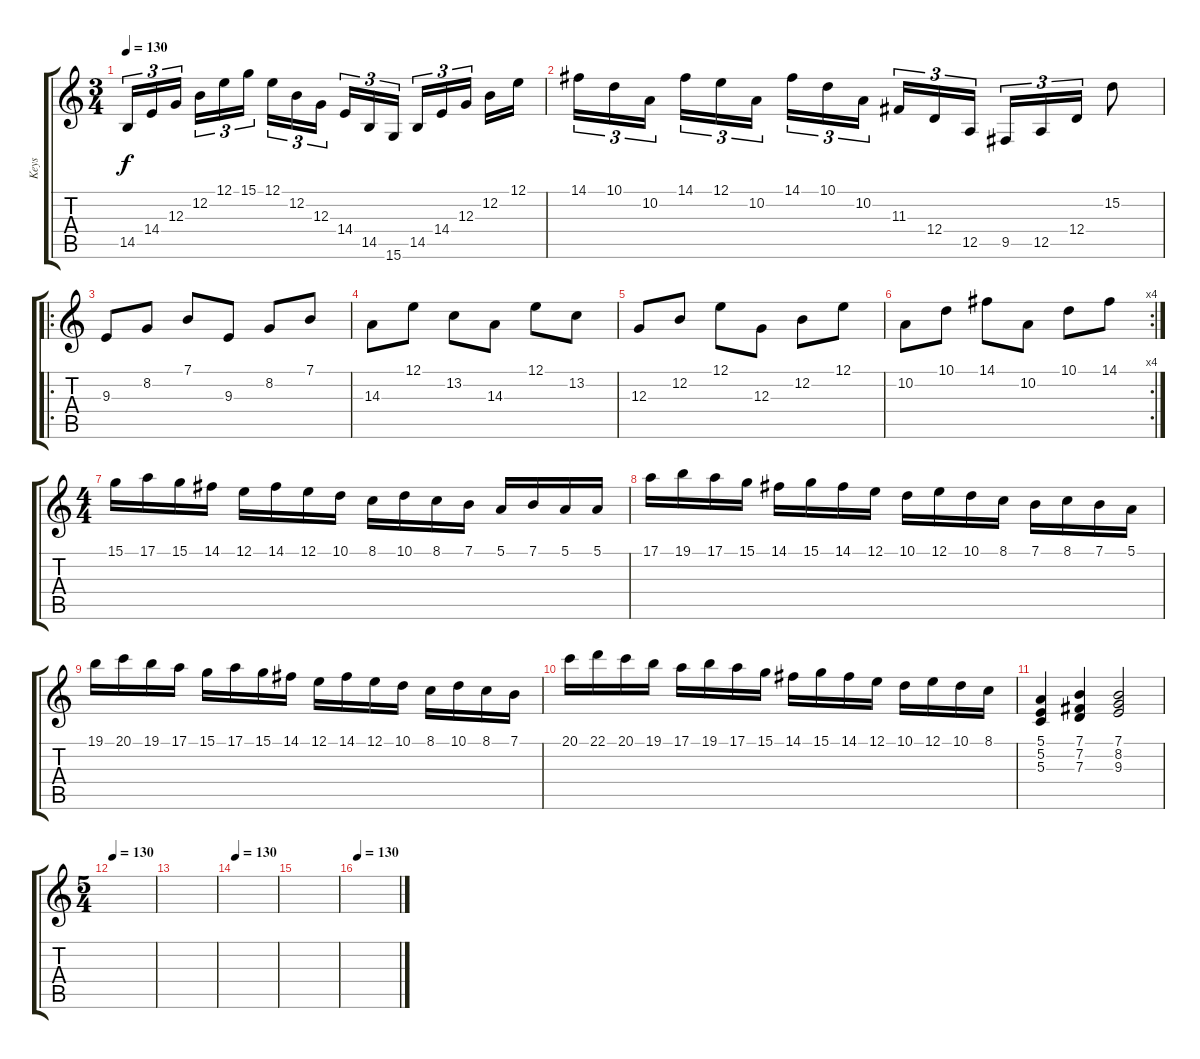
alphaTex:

\track ("Keys" "Keys") {instrument orchestrahit}
\staff {score tabs}
\tuning (E4 B3 G3 D3 A2 E2) {hide}
\ts (3 4)
\tempo 130
\clef g2
\ks c
14.5.16{tu (3 2) dy f} 14.4.16{tu (3 2)} 12.3.16{tu (3 2)} 12.2.16{tu (3 2)} 12.1.16{tu (3 2)} 15.1.16{tu (3 2)} 12.1.16{tu (3 2)} 12.2.16{tu (3 2)} 12.3.16{tu (3 2)} 14.4.16{tu (3 2)} 14.5.16{tu (3 2)} 15.6.16{tu (3 2)} 14.5.16{tu (3 2)} 14.4.16{tu (3 2)} 12.3.16{tu (3 2)} 12.2.16 12.1.16 |
14.1.16{tu (3 2)} 10.1.16{tu (3 2)} 10.2.16{tu (3 2)} 14.1.16{tu (3 2)} 12.1.16{tu (3 2)} 10.2.16{tu (3 2)} 14.1.16{tu (3 2)} 10.1.16{tu (3 2)} 10.2.16{tu (3 2)} 11.3.16{tu (3 2)} 12.4.16{tu (3 2)} 12.5.16{tu (3 2)} 9.5.16{tu (3 2)} 12.5.16{tu (3 2)} 12.4.16{tu (3 2)} 15.2.8 |
\ro
9.3.8{instrument acousticgrandpiano} 8.2.8 7.1.8 9.3.8 8.2.8 7.1.8 |
14.3.8 12.1.8 13.2.8 14.3.8 12.1.8 13.2.8 |
12.3.8 12.2.8 12.1.8 12.3.8 12.2.8 12.1.8 |
\rc 4
10.2.8 10.1.8 14.1.8 10.2.8 10.1.8 14.1.8 |
\ts (4 4)
15.1.16{volume 13} 17.1.16 15.1.16 14.1.16 12.1.16 14.1.16 12.1.16 10.1.16 8.1.16 10.1.16 8.1.16 7.1.16 5.1.16 7.1.16 5.1.16 5.1.16 |
17.1.16{volume 13} 19.1.16 17.1.16 15.1.16 14.1.16 15.1.16 14.1.16 12.1.16 10.1.16 12.1.16 10.1.16 8.1.16 7.1.16 8.1.16 7.1.16 5.1.16 |
19.1.16{volume 13} 20.1.16 19.1.16 17.1.16 15.1.16 17.1.16 15.1.16 14.1.16 12.1.16 14.1.16 12.1.16 10.1.16 8.1.16 10.1.16 8.1.16 7.1.16 |
20.1.16{volume 13} 22.1.16 20.1.16 19.1.16 17.1.16 19.1.16 17.1.16 15.1.16 14.1.16 15.1.16 14.1.16 12.1.16 10.1.16 12.1.16 10.1.16 8.1.16 |
(5.1 5.2 5.3).4 (7.1 7.2 7.3).4 (7.1 8.2 9.3).2 |
\ts (5 4)
\tempo 130
|
|
\tempo 130
|
|
\tempo 130
